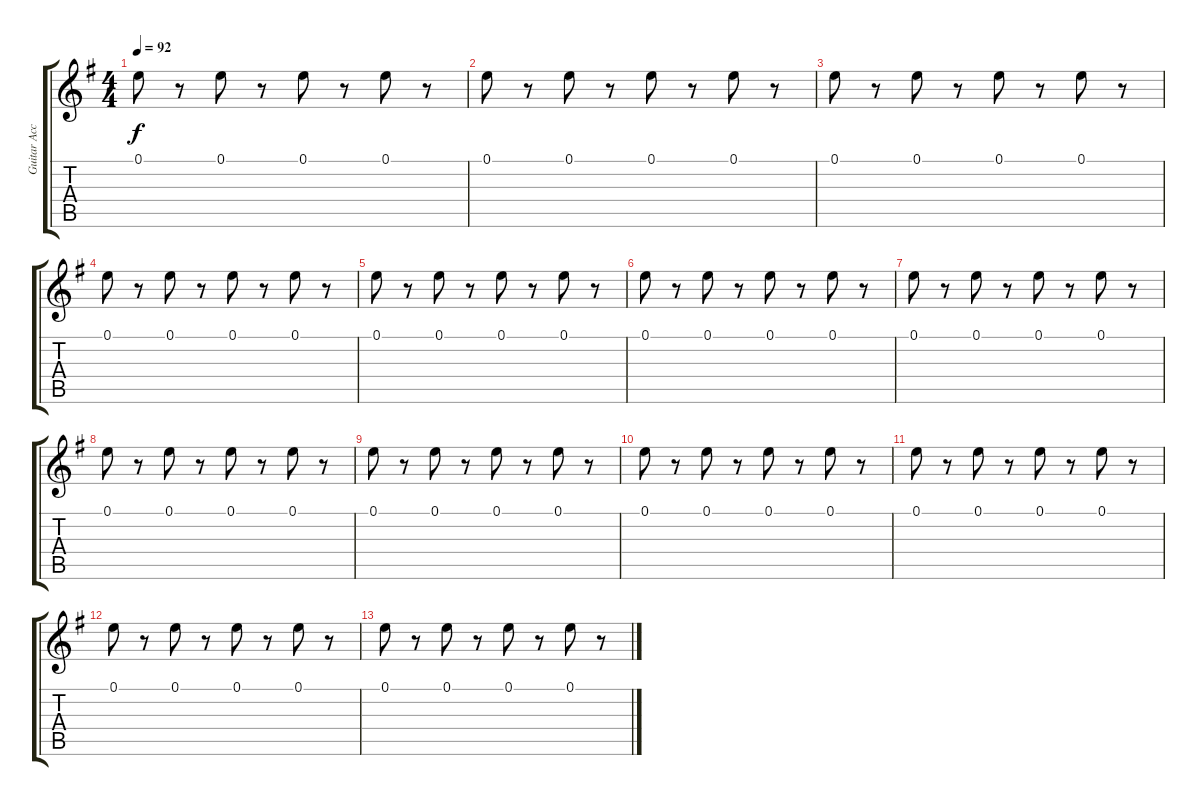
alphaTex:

\track ("Guitar Acc.  1" "Guitar Acc") {instrument electricguitarjazz}
\staff {score tabs}
\tuning (E4 B3 G3 D3 A2 E2) {hide}
\ts (4 4)
\tempo 92
\clef g2
\ks g
0.1.8{dy f} r.8 0.1.8 r.8 0.1.8 r.8 0.1.8 r.8 |
0.1.8 r.8 0.1.8 r.8 0.1.8 r.8 0.1.8 r.8 |
0.1.8 r.8 0.1.8 r.8 0.1.8 r.8 0.1.8 r.8 |
0.1.8 r.8 0.1.8 r.8 0.1.8 r.8 0.1.8 r.8 |
0.1.8 r.8 0.1.8 r.8 0.1.8 r.8 0.1.8 r.8 |
0.1.8 r.8 0.1.8 r.8 0.1.8 r.8 0.1.8 r.8 |
0.1.8 r.8 0.1.8 r.8 0.1.8 r.8 0.1.8 r.8 |
0.1.8 r.8 0.1.8 r.8 0.1.8 r.8 0.1.8 r.8 |
0.1.8 r.8 0.1.8 r.8 0.1.8 r.8 0.1.8 r.8 |
0.1.8 r.8 0.1.8 r.8 0.1.8 r.8 0.1.8 r.8 |
0.1.8 r.8 0.1.8 r.8 0.1.8 r.8 0.1.8 r.8 |
0.1.8 r.8 0.1.8 r.8 0.1.8 r.8 0.1.8 r.8 |
0.1.8 r.8 0.1.8 r.8 0.1.8 r.8 0.1.8 r.8
